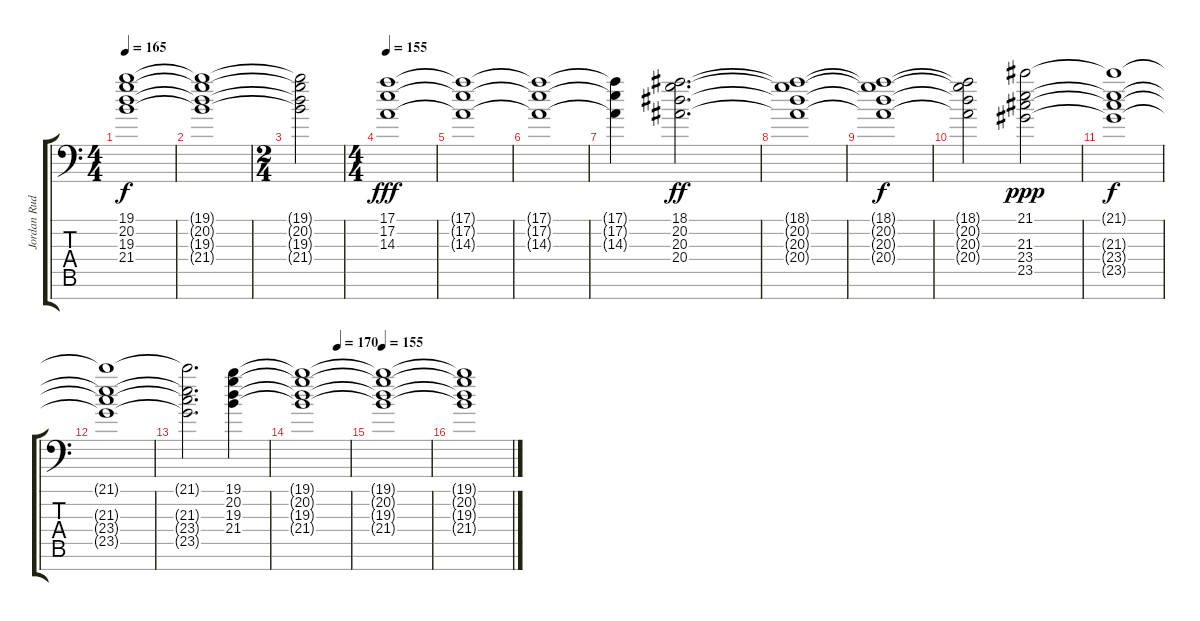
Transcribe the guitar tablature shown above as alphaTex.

\track ("Jordan Rudess chords 2" "Jordan Rud") {instrument pad4choir}
\staff {score tabs}
\tuning (E4 B3 G3 D3 A2 E2 C-1) {hide}
\ts (4 4)
\tempo 155
\tempo 165
\clef f4
\ks c
(19.1{t} 20.2{t} 19.3{t} 21.4{t}).1{dy f} |
(19.1{t} 20.2{t} 19.3{t} 21.4{t}).1 |
\ts (2 4)
(19.1{t} 20.2{t} 19.3{t} 21.4{t}).2 |
\ts (4 4)
\tempo 155
(17.1 17.2 14.3).1{dy fff} |
(17.1{t} 17.2{t} 14.3{t}).1 |
(17.1{t} 17.2{t} 14.3{t}).1 |
(17.1{t} 17.2{t} 14.3{t}).4 (18.1 20.2 20.3 20.4).2{d dy ff} |
(18.1{t} 20.2{t} 20.3{t} 20.4{t}).1 |
(18.1{t} 20.2{t} 20.3{t} 20.4{t}).1{dy f} |
(18.1{t} 20.2{t} 20.3{t} 20.4{t}).2 (21.1 21.3 23.4 23.5).2{dy ppp} |
(21.1{t} 21.3{t} 23.4{t} 23.5{t}).1{dy f} |
(21.1{t} 21.3{t} 23.4{t} 23.5{t}).1 |
(21.1{t} 21.3{t} 23.4{t} 23.5{t}).2{d} (19.1 20.2 19.3 21.4).4 |
\tempo (170 0.75)
(19.1{t} 20.2{t} 19.3{t} 21.4{t}).1 |
\tempo 155
(19.1{t} 20.2{t} 19.3{t} 21.4{t}).1 |
(19.1{t} 20.2{t} 19.3{t} 21.4{t}).1
